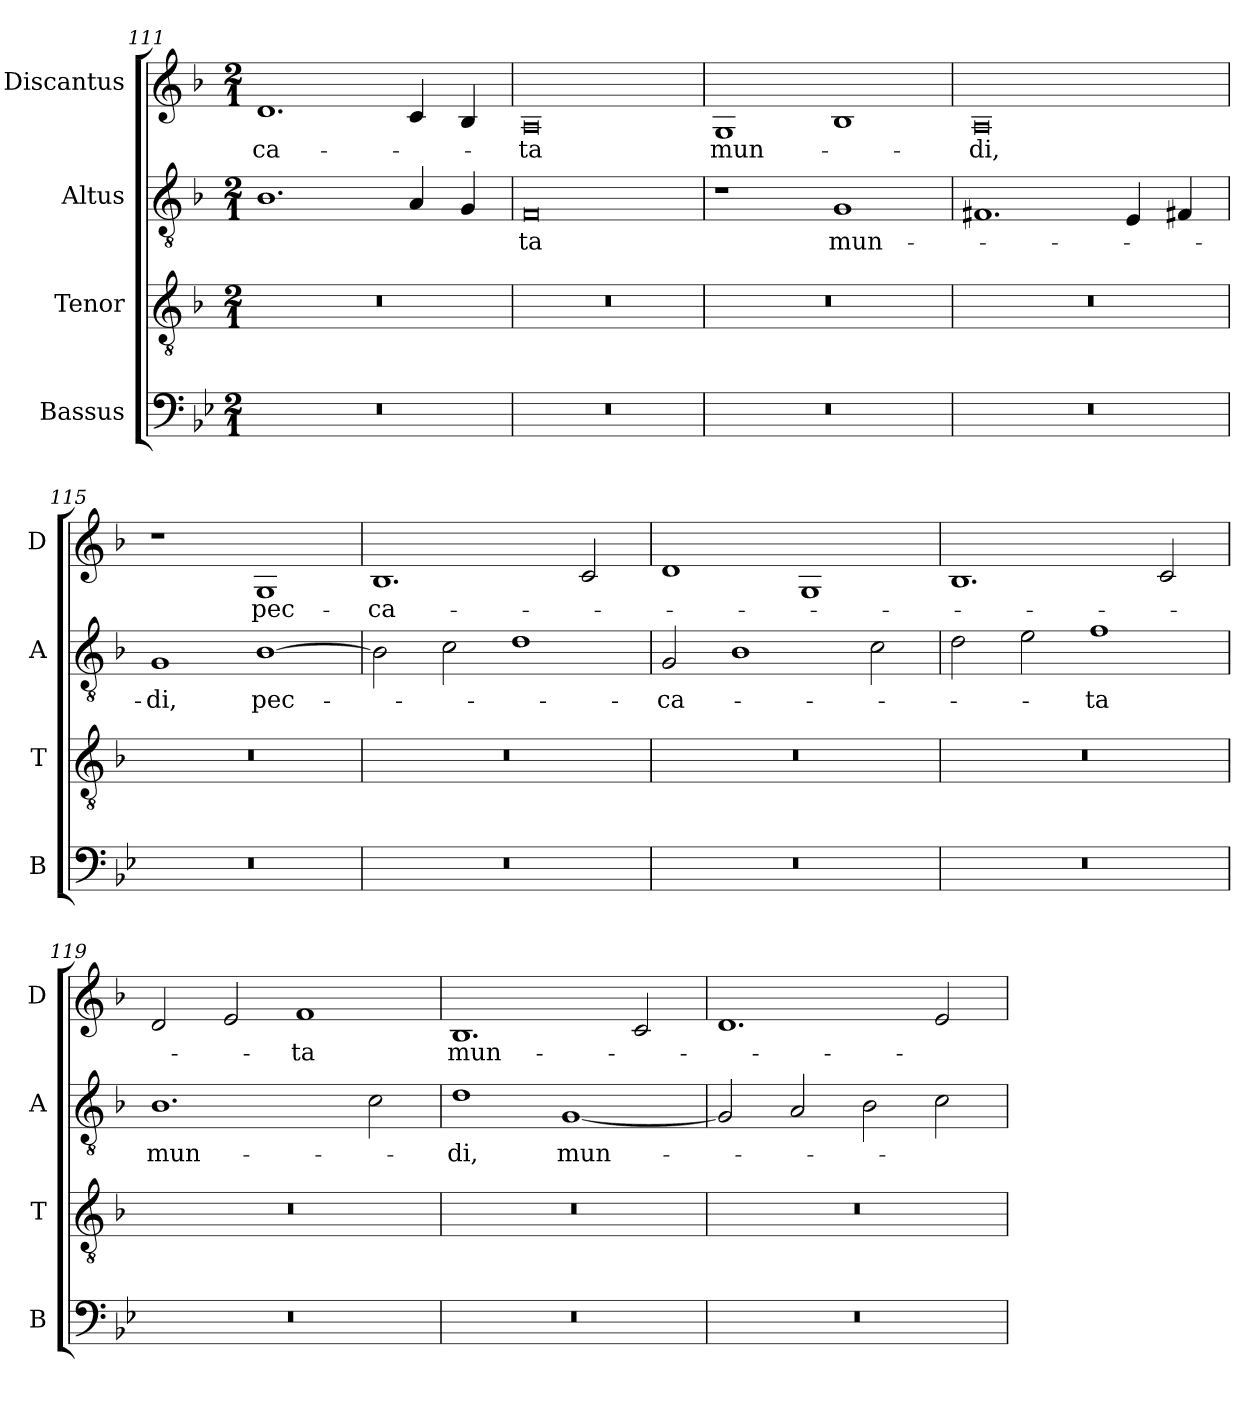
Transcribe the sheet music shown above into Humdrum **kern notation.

**kern	**kern	**kern	**text	**kern	**text
*part4	*part3	*part2	*part2	*part1	*part1
*staff4	*staff3	*staff2	*staff2	*staff1	*staff1
*I"Bassus	*I"Tenor	*I"Altus	*	*I"Discantus	*
*I'B	*I'T	*I'A	*	*I'D	*
*clefF4	*clefGv2	*clefGv2	*	*clefG2	*
*k[b-e-]	*k[b-]	*k[b-]	*	*k[b-]	*
*M2/1	*M2/1	*M2/1	*	*M2/1	*
=111	=111	=111	=111	=111	=111
0r	0r	1.B-	.	1.d	-ca-
.	.	4A	.	4c	.
.	.	4G	.	4B-	.
=112	=112	=112	=112	=112	=112
0r	0r	0F	-ta	0A	-ta
=113	=113	=113	=113	=113	=113
0r	0r	1r	.	1G	mun-
.	.	1G	mun-	1B-	.
=114	=114	=114	=114	=114	=114
0r	0r	1.F#X	.	0A	-di,
.	.	4E	.	.	.
.	.	4F#X	.	.	.
=115	=115	=115	=115	=115	=115
0r	0r	1G	-di,	1r	.
.	.	[1B-	pec-	1G	pec-
=116	=116	=116	=116	=116	=116
0r	0r	2B-]	.	1.B-	-ca-
.	.	2c	.	.	.
.	.	1d	.	.	.
.	.	.	.	2c	.
=117	=117	=117	=117	=117	=117
0r	0r	2G	-ca-	1d	.
.	.	1B-	.	.	.
.	.	.	.	1G	.
.	.	2c	.	.	.
=118	=118	=118	=118	=118	=118
0r	0r	2d	.	1.B-	.
.	.	2e	.	.	.
.	.	1f	-ta	.	.
.	.	.	.	2c	.
=119	=119	=119	=119	=119	=119
0r	0r	1.B-	mun-	2d	.
.	.	.	.	2e	.
.	.	.	.	1f	-ta
.	.	2c	.	.	.
=120	=120	=120	=120	=120	=120
0r	0r	1d	-di,	1.B-	mun-
.	.	[1G	mun-	.	.
.	.	.	.	2c	.
=121	=121	=121	=121	=121	=121
0r	0r	2G]	.	1.d	.
.	.	2A	.	.	.
.	.	2B-	.	.	.
.	.	2c	.	2e	.
=	=	=	=	=	=
*-	*-	*-	*-	*-	*-
